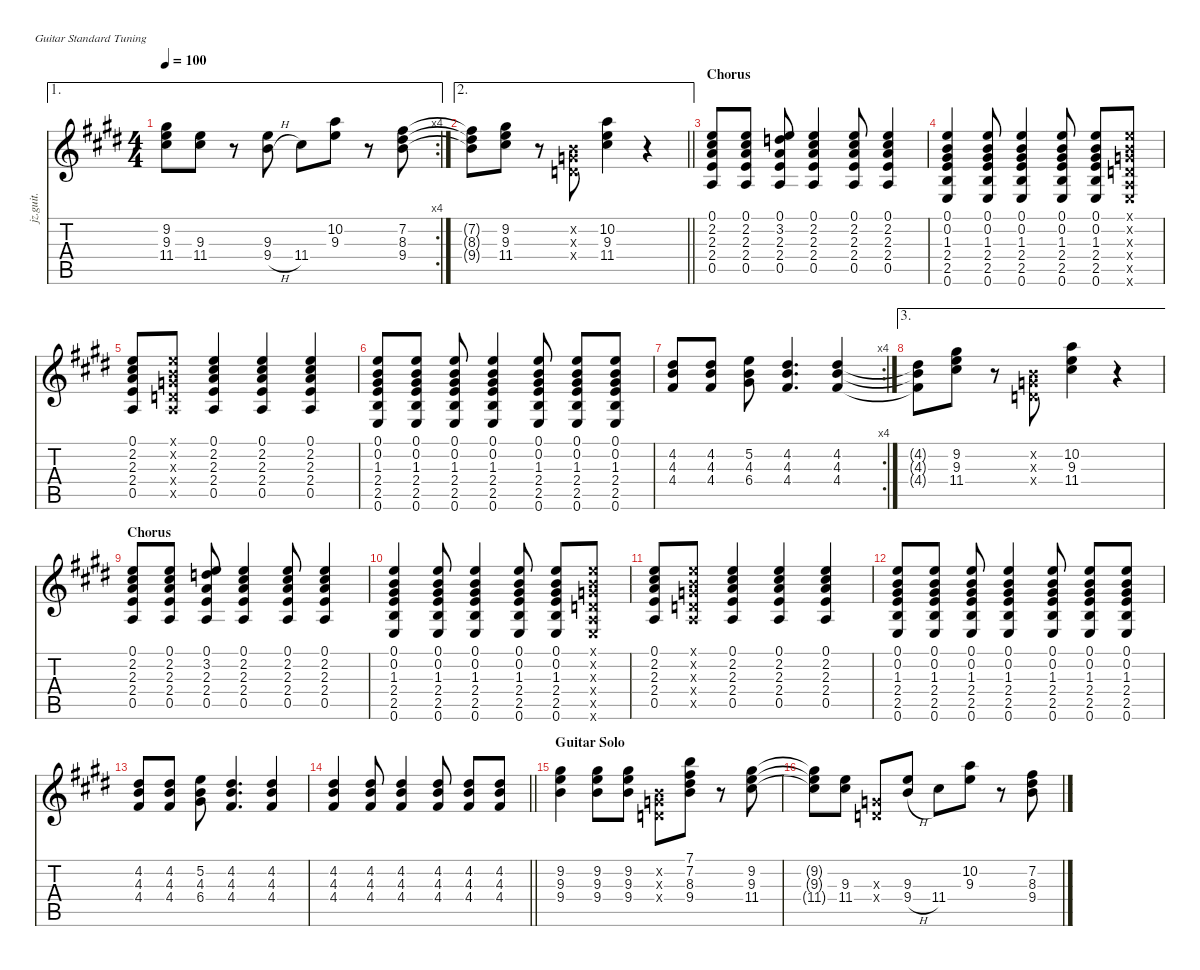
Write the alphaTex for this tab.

\defaultSystemsLayout 4
\hideDynamics
\bracketExtendMode nobrackets
\otherSystemsTrackNameOrientation horizontal
\track ("Rhythm Guitar" "jz.guit.") {defaultSystemsLayout 4 instrument electricguitarjazz}
\staff {score tabs}
\tuning (E4 B3 G3 D3 A2 E2)
\ae 1
\rc 4
\ts (4 4)
\tempo 100
\clef g2
\ks e
(9.2{t acc #} 9.3{t acc forcenatural} 11.4{t acc #}).8{dy f beam Down} (9.3{acc forcenatural} 11.4{acc #}).8{beam Down} r.8{beam Down} (9.3{acc forcenatural} 9.4{h acc forcenatural}).8{beam Down} 11.4{acc #}.8{beam Down} (10.2{acc forcenatural} 9.3{acc forcenatural}).8{beam Down} r.8{beam Down} (7.2{acc #} 8.3{acc #} 9.4{acc forcenatural}).8{beam Down} |
\ae 2
\barLineRight lightlight
(7.2{t acc #} 8.3{t acc #} 9.4{t acc forcenatural}).8{beam Down} (9.2{acc #} 9.3{acc forcenatural} 11.4{acc #}).8{beam Down} r.8{beam Down} (0.2{x acc forcenatural} 0.3{x acc forcenatural} 0.4{x acc forcenatural}).8{beam Up} (10.2{acc forcenatural} 9.3{acc forcenatural} 11.4{acc #}).4{beam Down} r.4{beam Down} |
\section ("" "Chorus")
(0.1{acc forcenatural} 2.2{acc #} 2.3{acc forcenatural} 2.4{acc forcenatural} 0.5{acc forcenatural}).8{beam Up} (0.1{acc forcenatural} 2.2{acc #} 2.3{acc forcenatural} 2.4{acc forcenatural} 0.5{acc forcenatural}).8{beam Up} (0.1{acc forcenatural} 3.2{acc forcenatural} 2.3{acc forcenatural} 2.4{acc forcenatural} 0.5{acc forcenatural}).8{beam Up} (0.1{acc forcenatural} 2.2{acc #} 2.3{acc forcenatural} 2.4{acc forcenatural} 0.5{acc forcenatural}).4{beam Up} (0.1{acc forcenatural} 2.2{acc #} 2.3{acc forcenatural} 2.4{acc forcenatural} 0.5{acc forcenatural}).8{beam Up} (0.1{acc forcenatural} 2.2{acc #} 2.3{acc forcenatural} 2.4{acc forcenatural} 0.5{acc forcenatural}).4{beam Up} |
(0.1{acc forcenatural} 0.2{acc forcenatural} 1.3{acc #} 2.4{acc forcenatural} 2.5{acc forcenatural} 0.6{acc forcenatural}).4{beam Up} (0.1{acc forcenatural} 0.2{acc forcenatural} 1.3{acc #} 2.4{acc forcenatural} 2.5{acc forcenatural} 0.6{acc forcenatural}).8{beam Up} (0.1{acc forcenatural} 0.2{acc forcenatural} 1.3{acc #} 2.4{acc forcenatural} 2.5{acc forcenatural} 0.6{acc forcenatural}).4{beam Up} (0.1{acc forcenatural} 0.2{acc forcenatural} 1.3{acc #} 2.4{acc forcenatural} 2.5{acc forcenatural} 0.6{acc forcenatural}).8{beam Up} (0.1{acc forcenatural} 0.2{acc forcenatural} 1.3{acc #} 2.4{acc forcenatural} 2.5{acc forcenatural} 0.6{acc forcenatural}).8{beam Up} (0.1{x acc forcenatural} 0.2{x acc forcenatural} 0.3{x acc forcenatural} 0.4{x acc forcenatural} 0.5{x acc forcenatural} 0.6{x acc forcenatural}).8{beam Up} |
(0.1{acc forcenatural} 2.2{acc #} 2.3{acc forcenatural} 2.4{acc forcenatural} 0.5{acc forcenatural}).8{beam Up} (0.1{x acc forcenatural} 0.2{x acc forcenatural} 0.3{x acc forcenatural} 0.4{x acc forcenatural} 0.5{x acc forcenatural}).8{beam Up} (0.1{acc forcenatural} 2.2{acc #} 2.3{acc forcenatural} 2.4{acc forcenatural} 0.5{acc forcenatural}).4{beam Up} (0.1{acc forcenatural} 2.2{acc #} 2.3{acc forcenatural} 2.4{acc forcenatural} 0.5{acc forcenatural}).4{beam Up} (0.1{acc forcenatural} 2.2{acc #} 2.3{acc forcenatural} 2.4{acc forcenatural} 0.5{acc forcenatural}).4{beam Up} |
(0.1{acc forcenatural} 0.2{acc forcenatural} 1.3{acc #} 2.4{acc forcenatural} 2.5{acc forcenatural} 0.6{acc forcenatural}).8{beam Up} (0.1{acc forcenatural} 0.2{acc forcenatural} 1.3{acc #} 2.4{acc forcenatural} 2.5{acc forcenatural} 0.6{acc forcenatural}).8{beam Up} (0.1{acc forcenatural} 0.2{acc forcenatural} 1.3{acc #} 2.4{acc forcenatural} 2.5{acc forcenatural} 0.6{acc forcenatural}).8{beam Up} (0.1{acc forcenatural} 0.2{acc forcenatural} 1.3{acc #} 2.4{acc forcenatural} 2.5{acc forcenatural} 0.6{acc forcenatural}).4{beam Up} (0.1{acc forcenatural} 0.2{acc forcenatural} 1.3{acc #} 2.4{acc forcenatural} 2.5{acc forcenatural} 0.6{acc forcenatural}).8{beam Up} (0.1{acc forcenatural} 0.2{acc forcenatural} 1.3{acc #} 2.4{acc forcenatural} 2.5{acc forcenatural} 0.6{acc forcenatural}).8{beam Up} (0.1{acc forcenatural} 0.2{acc forcenatural} 1.3{acc #} 2.4{acc forcenatural} 2.5{acc forcenatural} 0.6{acc forcenatural}).8{beam Up} |
\rc 4
(4.2{acc #} 4.3{acc forcenatural} 4.4{acc #}).8{beam Up} (4.2{acc #} 4.3{acc forcenatural} 4.4{acc #}).8{beam Up} (5.2{acc forcenatural} 4.3{acc forcenatural} 6.4{acc #}).8{beam Down} (4.2{acc #} 4.3{acc forcenatural} 4.4{acc #}).4{d beam Up} (4.2{acc #} 4.3{acc forcenatural} 4.4{acc #}).4{beam Up} |
\ae 3
(4.2{t acc #} 4.3{t acc forcenatural} 4.4{t acc #}).8{beam Down} (9.2{acc #} 9.3{acc forcenatural} 11.4{acc #}).8{beam Down} r.8{beam Down} (0.2{x acc forcenatural} 0.3{x acc forcenatural} 0.4{x acc forcenatural}).8{beam Up} (10.2{acc forcenatural} 9.3{acc forcenatural} 11.4{acc #}).4{beam Down} r.4{beam Down} |
\section ("" "Chorus")
(0.1{acc forcenatural} 2.2{acc #} 2.3{acc forcenatural} 2.4{acc forcenatural} 0.5{acc forcenatural}).8{beam Up} (0.1{acc forcenatural} 2.2{acc #} 2.3{acc forcenatural} 2.4{acc forcenatural} 0.5{acc forcenatural}).8{beam Up} (0.1{acc forcenatural} 3.2{acc forcenatural} 2.3{acc forcenatural} 2.4{acc forcenatural} 0.5{acc forcenatural}).8{beam Up} (0.1{acc forcenatural} 2.2{acc #} 2.3{acc forcenatural} 2.4{acc forcenatural} 0.5{acc forcenatural}).4{beam Up} (0.1{acc forcenatural} 2.2{acc #} 2.3{acc forcenatural} 2.4{acc forcenatural} 0.5{acc forcenatural}).8{beam Up} (0.1{acc forcenatural} 2.2{acc #} 2.3{acc forcenatural} 2.4{acc forcenatural} 0.5{acc forcenatural}).4{beam Up} |
(0.1{acc forcenatural} 0.2{acc forcenatural} 1.3{acc #} 2.4{acc forcenatural} 2.5{acc forcenatural} 0.6{acc forcenatural}).4{beam Up} (0.1{acc forcenatural} 0.2{acc forcenatural} 1.3{acc #} 2.4{acc forcenatural} 2.5{acc forcenatural} 0.6{acc forcenatural}).8{beam Up} (0.1{acc forcenatural} 0.2{acc forcenatural} 1.3{acc #} 2.4{acc forcenatural} 2.5{acc forcenatural} 0.6{acc forcenatural}).4{beam Up} (0.1{acc forcenatural} 0.2{acc forcenatural} 1.3{acc #} 2.4{acc forcenatural} 2.5{acc forcenatural} 0.6{acc forcenatural}).8{beam Up} (0.1{acc forcenatural} 0.2{acc forcenatural} 1.3{acc #} 2.4{acc forcenatural} 2.5{acc forcenatural} 0.6{acc forcenatural}).8{beam Up} (0.1{x acc forcenatural} 0.2{x acc forcenatural} 0.3{x acc forcenatural} 0.4{x acc forcenatural} 0.5{x acc forcenatural} 0.6{x acc forcenatural}).8{beam Up} |
(0.1{acc forcenatural} 2.2{acc #} 2.3{acc forcenatural} 2.4{acc forcenatural} 0.5{acc forcenatural}).8{beam Up} (0.1{x acc forcenatural} 0.2{x acc forcenatural} 0.3{x acc forcenatural} 0.4{x acc forcenatural} 0.5{x acc forcenatural}).8{beam Up} (0.1{acc forcenatural} 2.2{acc #} 2.3{acc forcenatural} 2.4{acc forcenatural} 0.5{acc forcenatural}).4{beam Up} (0.1{acc forcenatural} 2.2{acc #} 2.3{acc forcenatural} 2.4{acc forcenatural} 0.5{acc forcenatural}).4{beam Up} (0.1{acc forcenatural} 2.2{acc #} 2.3{acc forcenatural} 2.4{acc forcenatural} 0.5{acc forcenatural}).4{beam Up} |
(0.1{acc forcenatural} 0.2{acc forcenatural} 1.3{acc #} 2.4{acc forcenatural} 2.5{acc forcenatural} 0.6{acc forcenatural}).8{beam Up} (0.1{acc forcenatural} 0.2{acc forcenatural} 1.3{acc #} 2.4{acc forcenatural} 2.5{acc forcenatural} 0.6{acc forcenatural}).8{beam Up} (0.1{acc forcenatural} 0.2{acc forcenatural} 1.3{acc #} 2.4{acc forcenatural} 2.5{acc forcenatural} 0.6{acc forcenatural}).8{beam Up} (0.1{acc forcenatural} 0.2{acc forcenatural} 1.3{acc #} 2.4{acc forcenatural} 2.5{acc forcenatural} 0.6{acc forcenatural}).4{beam Up} (0.1{acc forcenatural} 0.2{acc forcenatural} 1.3{acc #} 2.4{acc forcenatural} 2.5{acc forcenatural} 0.6{acc forcenatural}).8{beam Up} (0.1{acc forcenatural} 0.2{acc forcenatural} 1.3{acc #} 2.4{acc forcenatural} 2.5{acc forcenatural} 0.6{acc forcenatural}).8{beam Up} (0.1{acc forcenatural} 0.2{acc forcenatural} 1.3{acc #} 2.4{acc forcenatural} 2.5{acc forcenatural} 0.6{acc forcenatural}).8{beam Up} |
(4.2{acc #} 4.3{acc forcenatural} 4.4{acc #}).8{beam Up} (4.2{acc #} 4.3{acc forcenatural} 4.4{acc #}).8{beam Up} (5.2{acc forcenatural} 4.3{acc forcenatural} 6.4{acc #}).8{beam Down} (4.2{acc #} 4.3{acc forcenatural} 4.4{acc #}).4{d beam Up} (4.2{acc #} 4.3{acc forcenatural} 4.4{acc #}).4{beam Up} |
\barLineRight lightlight
(4.2{acc #} 4.3{acc forcenatural} 4.4{acc #}).4{beam Up} (4.2{acc #} 4.3{acc forcenatural} 4.4{acc #}).8{beam Up} (4.2{acc #} 4.3{acc forcenatural} 4.4{acc #}).4{beam Up} (4.2{acc #} 4.3{acc forcenatural} 4.4{acc #}).8{beam Up} (4.2{acc #} 4.3{acc forcenatural} 4.4{acc #}).8{beam Up} (4.2{acc #} 4.3{acc forcenatural} 4.4{acc #}).8{beam Up} |
\section ("" "Guitar Solo")
(9.2{acc #} 9.3{acc forcenatural} 9.4{acc forcenatural}).4{beam Down} (9.2{acc #} 9.3{acc forcenatural} 9.4{acc forcenatural}).8{beam Down} (9.2{acc #} 9.3{acc forcenatural} 9.4{acc forcenatural}).8{beam Down} (0.2{x acc forcenatural} 0.3{x acc forcenatural} 0.4{x acc forcenatural}).8{beam Down} (7.1{acc forcenatural} 7.2{acc #} 8.3{acc #} 9.4{acc forcenatural}).8{beam Down} r.8{beam Down} (9.2{acc #} 9.3{acc forcenatural} 11.4{acc #}).8{beam Down} |
(9.2{t acc #} 9.3{t acc forcenatural} 11.4{t acc #}).8{beam Down} (9.3{acc forcenatural} 11.4{acc #}).8{beam Down} (0.3{x acc forcenatural} 0.4{x acc forcenatural}).8{beam Up} (9.3{acc forcenatural} 9.4{h acc forcenatural}).8{beam Up} 11.4{acc #}.8{beam Down} (10.2{acc forcenatural} 9.3{acc forcenatural}).8{beam Down} r.8{beam Down} (7.2{h acc #} 8.3{acc #} 9.4{acc forcenatural}).8{beam Down}
